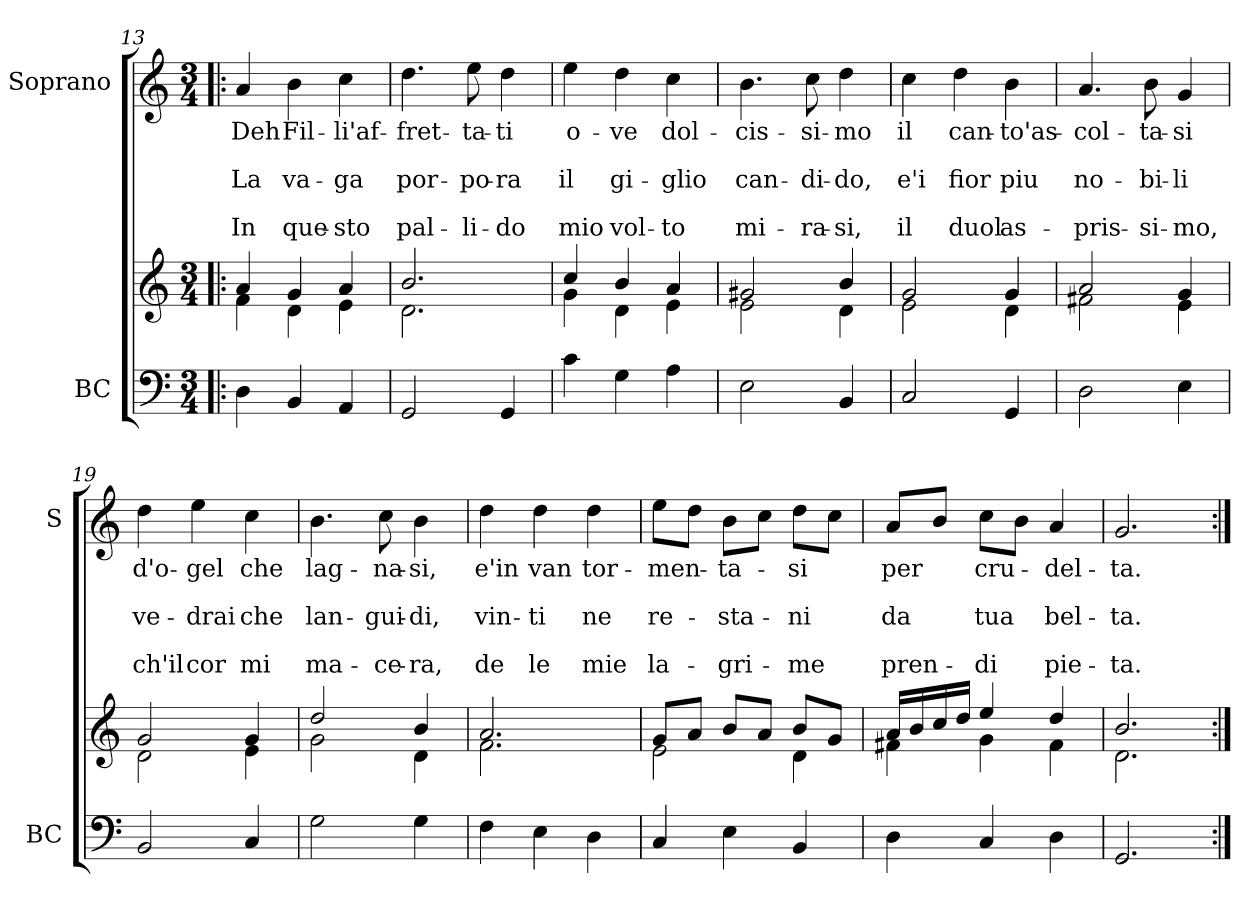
**kern	**kern	**kern	**text	**text	**text	**text	**text
*part2	*part2	*part1	*part1	*part1	*part1	*part1	*part1
*staff3	*staff2	*staff1	*staff1	*staff1	*staff1	*staff1	*staff1
*I"BC	*	*I"Soprano	*	*	*	*	*
*I'BC	*	*I'S	*	*	*	*	*
*clefF4	*clefG2	*clefG2	*	*	*	*	*
*k[]	*k[]	*k[]	*	*	*	*	*
*C:	*C:	*C:	*	*	*	*	*
*M3/4	*M3/4	*M3/4	*	*	*	*	*
=13!|:	=13!|:	=13!|:	=13!|:	=13!|:	=13!|:	=13!|:	=13!|:
*	*^	*	*	*	*	*	*
!	!	!	!	!LO:LY:b	!	!LO:LY:b	!	!LO:LY:b
4D\	4a/	4f\	4a/	Deh	.	La	.	In
!	!	!	!	!LO:LY:b	!	!LO:LY:b	!	!LO:LY:b
4BB/	4g/	4d\	4b\	Fil-	.	va-	.	que-
!	!	!	!	!LO:LY:b	!	!LO:LY:b	!	!LO:LY:b
4AA/	4a/	4e\	4cc\	-li'af-	.	-ga	.	-sto
=14	=14	=14	=14	=14	=14	=14	=14	=14
!	!	!	!	!LO:LY:b	!	!LO:LY:b	!	!LO:LY:b
2GG/	2.b/	2.d\	4.dd\	-fret-	.	por-	.	pal-
!	!	!	!	!LO:LY:b	!	!LO:LY:b	!	!LO:LY:b
.	.	.	8ee\	-ta-	.	-po-	.	-li-
!	!	!	!	!LO:LY:b	!	!LO:LY:b	!	!LO:LY:b
4GG/	.	.	4dd\	-ti	.	-ra	.	-do
!!LO:LB:g=z
=15	=15	=15	=15	=15	=15	=15	=15	=15
!	!	!	!	!LO:LY:b	!	!LO:LY:b	!	!LO:LY:b
4c\	4cc/	4g\	4ee\	o-	.	il	.	mio
!	!	!	!	!LO:LY:b	!	!LO:LY:b	!	!LO:LY:b
4G\	4b/	4d\	4dd\	-ve	.	gi-	.	vol-
!	!	!	!	!LO:LY:b	!	!LO:LY:b	!	!LO:LY:b
4A\	4a/	4e\	4cc\	dol-	.	-glio	.	-to
=16	=16	=16	=16	=16	=16	=16	=16	=16
!	!	!	!	!LO:LY:b	!	!LO:LY:b	!	!LO:LY:b
2E\	2g#X/	2e\	4.b\	-cis-	.	can-	.	mi-
!	!	!	!	!LO:LY:b	!	!LO:LY:b	!	!LO:LY:b
.	.	.	8cc\	-si-	.	-di-	.	-ra-
!	!	!	!	!LO:LY:b	!	!LO:LY:b	!	!LO:LY:b
4BB/	4b/	4d\	4dd\	-mo	.	-do,	.	-si,
=17	=17	=17	=17	=17	=17	=17	=17	=17
!	!	!	!	!LO:LY:b	!	!LO:LY:b	!	!LO:LY:b
2C/	2g/	2e\	4cc\	il	.	e'i	.	il
!	!	!	!	!LO:LY:b	!	!LO:LY:b	!	!LO:LY:b
.	.	.	4dd\	can-	.	fior	.	duol
!	!	!	!	!LO:LY:b	!	!LO:LY:b	!	!LO:LY:b
4GG/	4g/	4d\	4b\	-to'as-	.	piu	.	as-
=18	=18	=18	=18	=18	=18	=18	=18	=18
!	!	!	!	!LO:LY:b	!	!LO:LY:b	!	!LO:LY:b
2D\	2a/	2f#X\	4.a/	-col-	.	no-	.	-pris-
!	!	!	!	!LO:LY:b	!	!LO:LY:b	!	!LO:LY:b
.	.	.	8b\	-ta-	.	-bi-	.	-si-
!	!	!	!	!LO:LY:b	!	!LO:LY:b	!	!LO:LY:b
4E\	4g/	4e\	4g/	-si	.	-li	.	-mo,
=19	=19	=19	=19	=19	=19	=19	=19	=19
!	!	!	!	!LO:LY:b	!	!LO:LY:b	!	!LO:LY:b
2BB/	2g/	2d\	4dd\	d'o-	.	ve-	.	ch'il
!	!	!	!	!LO:LY:b	!	!LO:LY:b	!	!LO:LY:b
.	.	.	4ee\	-gel	.	-drai	.	cor
!	!	!	!	!LO:LY:b	!	!LO:LY:b	!	!LO:LY:b
4C/	4g/	4e\	4cc\	che	.	che	.	mi
!!LO:LB:g=z
=20	=20	=20	=20	=20	=20	=20	=20	=20
!	!	!	!	!LO:LY:b	!	!LO:LY:b	!	!LO:LY:b
2G\	2dd/	2g\	4.b\	lag-	.	lan-	.	ma-
!	!	!	!	!LO:LY:b	!	!LO:LY:b	!	!LO:LY:b
.	.	.	8cc\	-na-	.	-gui-	.	-ce-
!	!	!	!	!LO:LY:b	!	!LO:LY:b	!	!LO:LY:b
4G\	4b/	4d\	4b\	-si,	.	-di,	.	-ra,
=21	=21	=21	=21	=21	=21	=21	=21	=21
!	!	!	!	!LO:LY:b	!	!LO:LY:b	!	!LO:LY:b
4F\	2.a/	2.f\	4dd\	e'in	.	vin-	.	de
!	!	!	!	!LO:LY:b	!	!LO:LY:b	!	!LO:LY:b
4E\	.	.	4dd\	van	.	-ti	.	le
!	!	!	!	!LO:LY:b	!	!LO:LY:b	!	!LO:LY:b
4D\	.	.	4dd\	tor-	.	ne	.	mie
=22	=22	=22	=22	=22	=22	=22	=22	=22
!	!	!	!	!LO:LY:b	!	!LO:LY:b	!	!LO:LY:b
4C/	8g/L	2e\	8ee\L	-men-	.	re-	.	la-
.	8a/J	.	8dd\J	.	.	.	.	.
!	!	!	!	!LO:LY:b	!	!LO:LY:b	!	!LO:LY:b
4E\	8b/L	.	8b\L	-ta-	.	-sta-	.	-gri-
.	8a/J	.	8cc\J	.	.	.	.	.
!	!	!	!	!LO:LY:b	!	!LO:LY:b	!	!LO:LY:b
4BB/	8b/L	4d\	8dd\L	-si	.	-ni	.	-me
.	8g/J	.	8cc\J	.	.	.	.	.
=23	=23	=23	=23	=23	=23	=23	=23	=23
!	!	!	!	!LO:LY:b	!	!LO:LY:b	!	!LO:LY:b
4D\	16a/LL	4f#X\	8a/L	per	.	da	.	pren-
.	16b/	.	.	.	.	.	.	.
.	16cc/	.	8b/J	.	.	.	.	.
.	16dd/JJ	.	.	.	.	.	.	.
!	!	!	!	!LO:LY:b	!	!LO:LY:b	!	!LO:LY:b
4C/	4ee/	4g\	8cc\L	cru-	.	tua	.	-di
.	.	.	8b\J	.	.	.	.	.
!	!	!	!	!LO:LY:b	!	!LO:LY:b	!	!LO:LY:b
4D\	4dd/	4f#\	4a/	-del-	.	bel-	.	pie-
=24	=24	=24	=24	=24	=24	=24	=24	=24
!	!	!	!	!LO:LY:b	!	!LO:LY:b	!	!LO:LY:b
2.GG/	2.b/	2.d\	2.g/	-ta.	.	-ta.	.	-ta.
*	*v	*v	*	*	*	*	*	*
=:|!	=:|!	=:|!	=:|!	=:|!	=:|!	=:|!	=:|!
*-	*-	*-	*-	*-	*-	*-	*-
